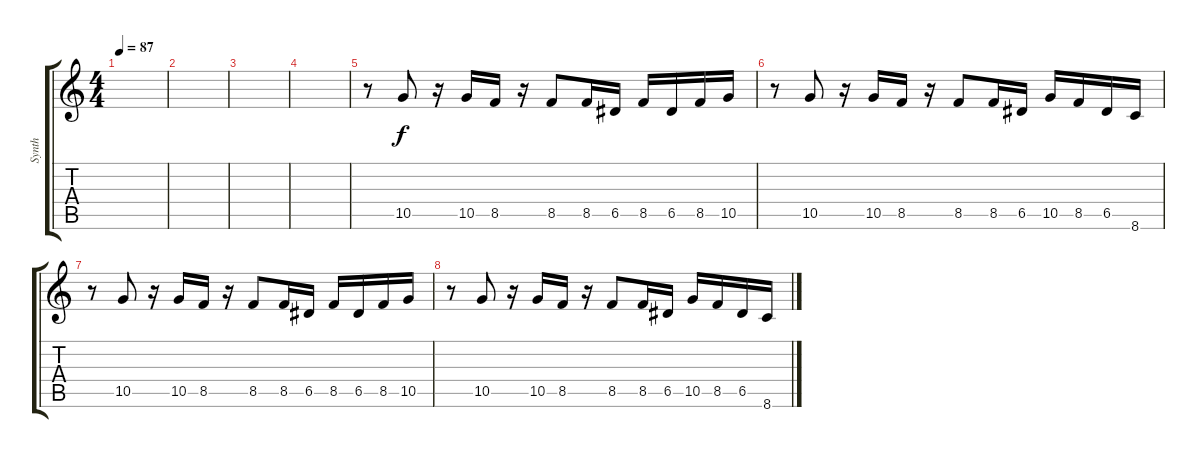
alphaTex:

\track ("Synth" "Synth") {instrument acousticguitarsteel}
\staff {score tabs}
\tuning (E4 B3 G3 D3 A2 E2) {hide}
\ts (4 4)
\tempo 87
\clef g2
\ks c
|
|
|
|
r.8 10.5.8 r.16 10.5.16 8.5.16 r.16 8.5.8 8.5.16 6.5.16 8.5.16 6.5.16 8.5.16 10.5.16 |
r.8 10.5.8 r.16 10.5.16 8.5.16 r.16 8.5.8 8.5.16 6.5.16 10.5.16 8.5.16 6.5.16 8.6.16 |
r.8 10.5.8 r.16 10.5.16 8.5.16 r.16 8.5.8 8.5.16 6.5.16 8.5.16 6.5.16 8.5.16 10.5.16 |
r.8 10.5.8 r.16 10.5.16 8.5.16 r.16 8.5.8 8.5.16 6.5.16 10.5.16 8.5.16 6.5.16 8.6.16
